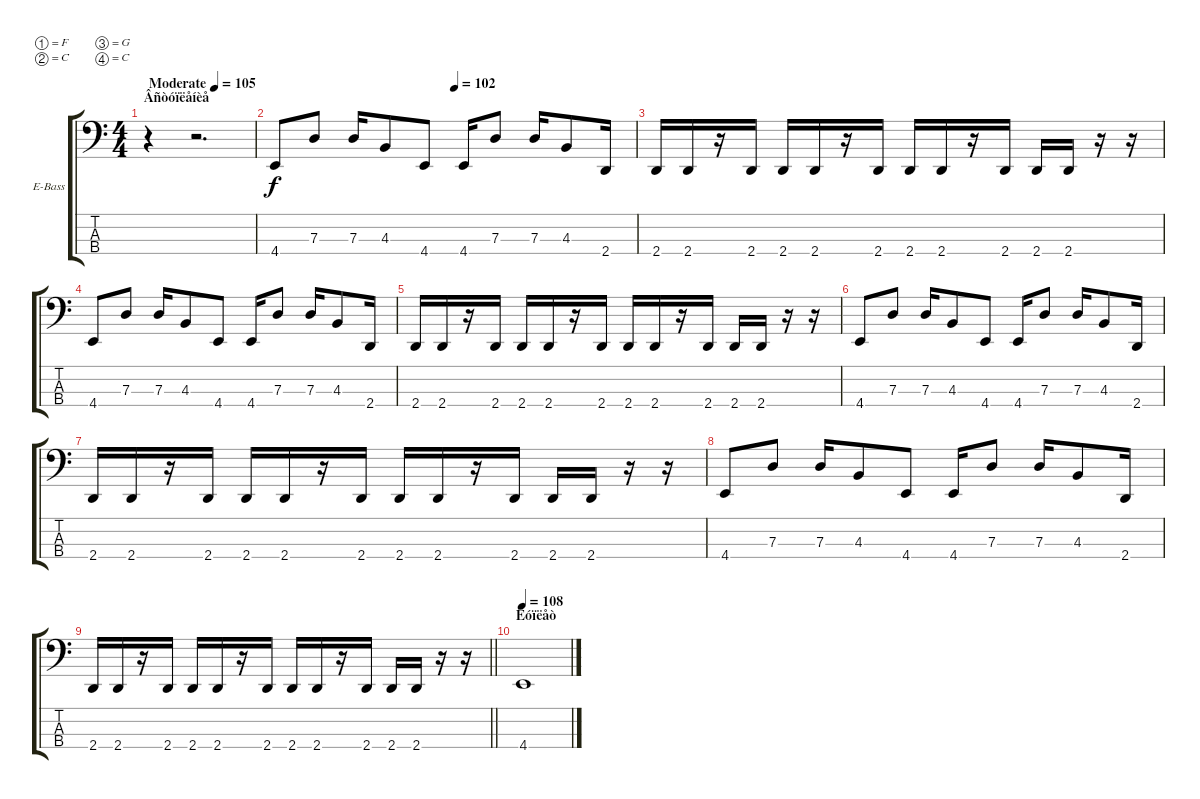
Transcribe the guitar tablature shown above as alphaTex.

\bracketExtendMode groupsimilarinstruments
\firstSystemTrackNameOrientation horizontal
\otherSystemsTrackNameOrientation horizontal
\track ("Electric Bass" "E-Bass") {instrument electricbassfinger}
\staff {score tabs}
\tuning (F2 C2 G1 C1)
\ts (4 4)
\beaming (8 2 2 2 2)
\section ("" "Âñòóïëåíèå")
\tempo (105 "Moderate")
\clef f4
\scale
0.485477
\ks c
r.4{dy f instrument electricbassfinger} r.2{d} |
\tempo (102 0.5)
\scale
0.257261 4.4.8 7.3.8 7.3.16 4.3.8 4.4.8 4.4.16 7.3.8 7.3.16 4.3.8 2.4.16 |
\scale
0.257261 2.4.16 2.4.16 r.16 2.4.16 2.4.16 2.4.16 r.16 2.4.16 2.4.16 2.4.16 r.16 2.4.16 2.4.16 2.4.16 r.16 r.16 |
\scale
0.333333 4.4.8 7.3.8 7.3.16 4.3.8 4.4.8 4.4.16 7.3.8 7.3.16 4.3.8 2.4.16 |
\scale
0.333333 2.4.16 2.4.16 r.16 2.4.16 2.4.16 2.4.16 r.16 2.4.16 2.4.16 2.4.16 r.16 2.4.16 2.4.16 2.4.16 r.16 r.16 |
\scale
0.333333 4.4.8 7.3.8 7.3.16 4.3.8 4.4.8 4.4.16 7.3.8 7.3.16 4.3.8 2.4.16 |
\scale
0.333333 2.4.16 2.4.16 r.16 2.4.16 2.4.16 2.4.16 r.16 2.4.16 2.4.16 2.4.16 r.16 2.4.16 2.4.16 2.4.16 r.16 r.16 |
\scale
0.333333 4.4.8 7.3.8 7.3.16 4.3.8 4.4.8 4.4.16 7.3.8 7.3.16 4.3.8 2.4.16 |
\scale
0.333333
\barLineRight lightlight
2.4.16 2.4.16 r.16 2.4.16 2.4.16 2.4.16 r.16 2.4.16 2.4.16 2.4.16 r.16 2.4.16 2.4.16 2.4.16 r.16 r.16 |
\section ("" "Êóïëåò")
\tempo 108
\scale
0.333333 4.4.1 |
\scale
0.333333 |
\scale
0.333333 |
\scale
0.333333 |
\scale
0.333333 |
\scale
0.333333 |
\scale
0.333333
